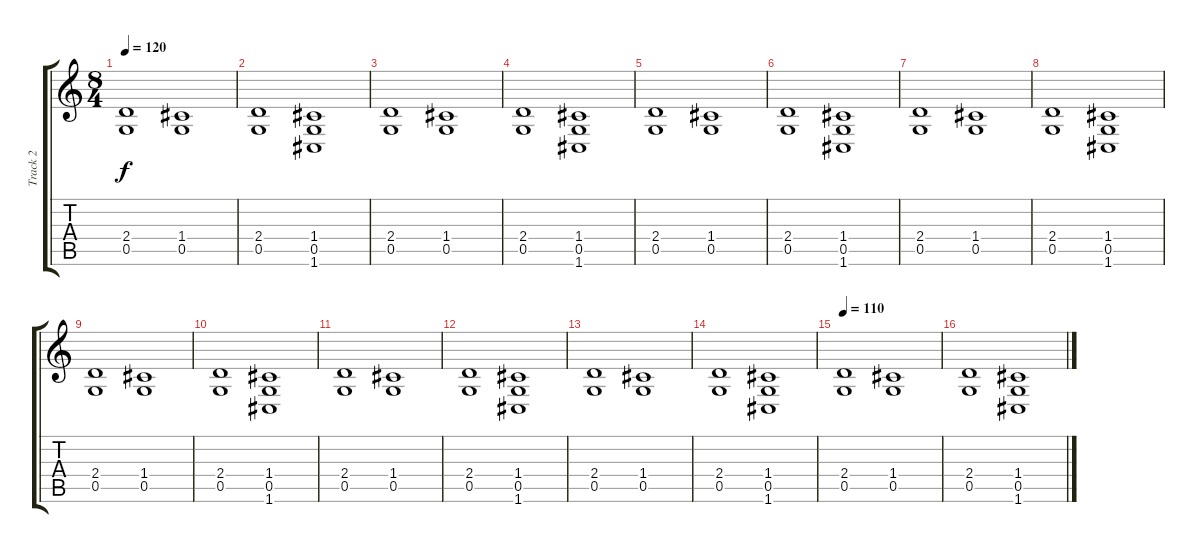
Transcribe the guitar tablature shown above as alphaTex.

\track ("Track 2" "Track 2") {instrument distortionguitar}
\staff {score tabs}
\tuning (D4 A3 F3 C3 G2 C2) {hide}
\ts (8 4)
\tempo 120
\clef g2
\ks c
(2.4 0.5).1{dy f} (1.4 0.5).1 |
(2.4 0.5).1 (1.4 0.5 1.6).1 |
(2.4 0.5).1 (1.4 0.5).1 |
(2.4 0.5).1 (1.4 0.5 1.6).1 |
(2.4 0.5).1 (1.4 0.5).1 |
(2.4 0.5).1 (1.4 0.5 1.6).1 |
(2.4 0.5).1 (1.4 0.5).1 |
(2.4 0.5).1 (1.4 0.5 1.6).1 |
(2.4 0.5).1 (1.4 0.5).1 |
(2.4 0.5).1 (1.4 0.5 1.6).1 |
(2.4 0.5).1 (1.4 0.5).1 |
(2.4 0.5).1 (1.4 0.5 1.6).1 |
(2.4 0.5).1 (1.4 0.5).1 |
(2.4 0.5).1 (1.4 0.5 1.6).1 |
\tempo 110
(2.4 0.5).1 (1.4 0.5).1 |
(2.4 0.5).1 (1.4 0.5 1.6).1
